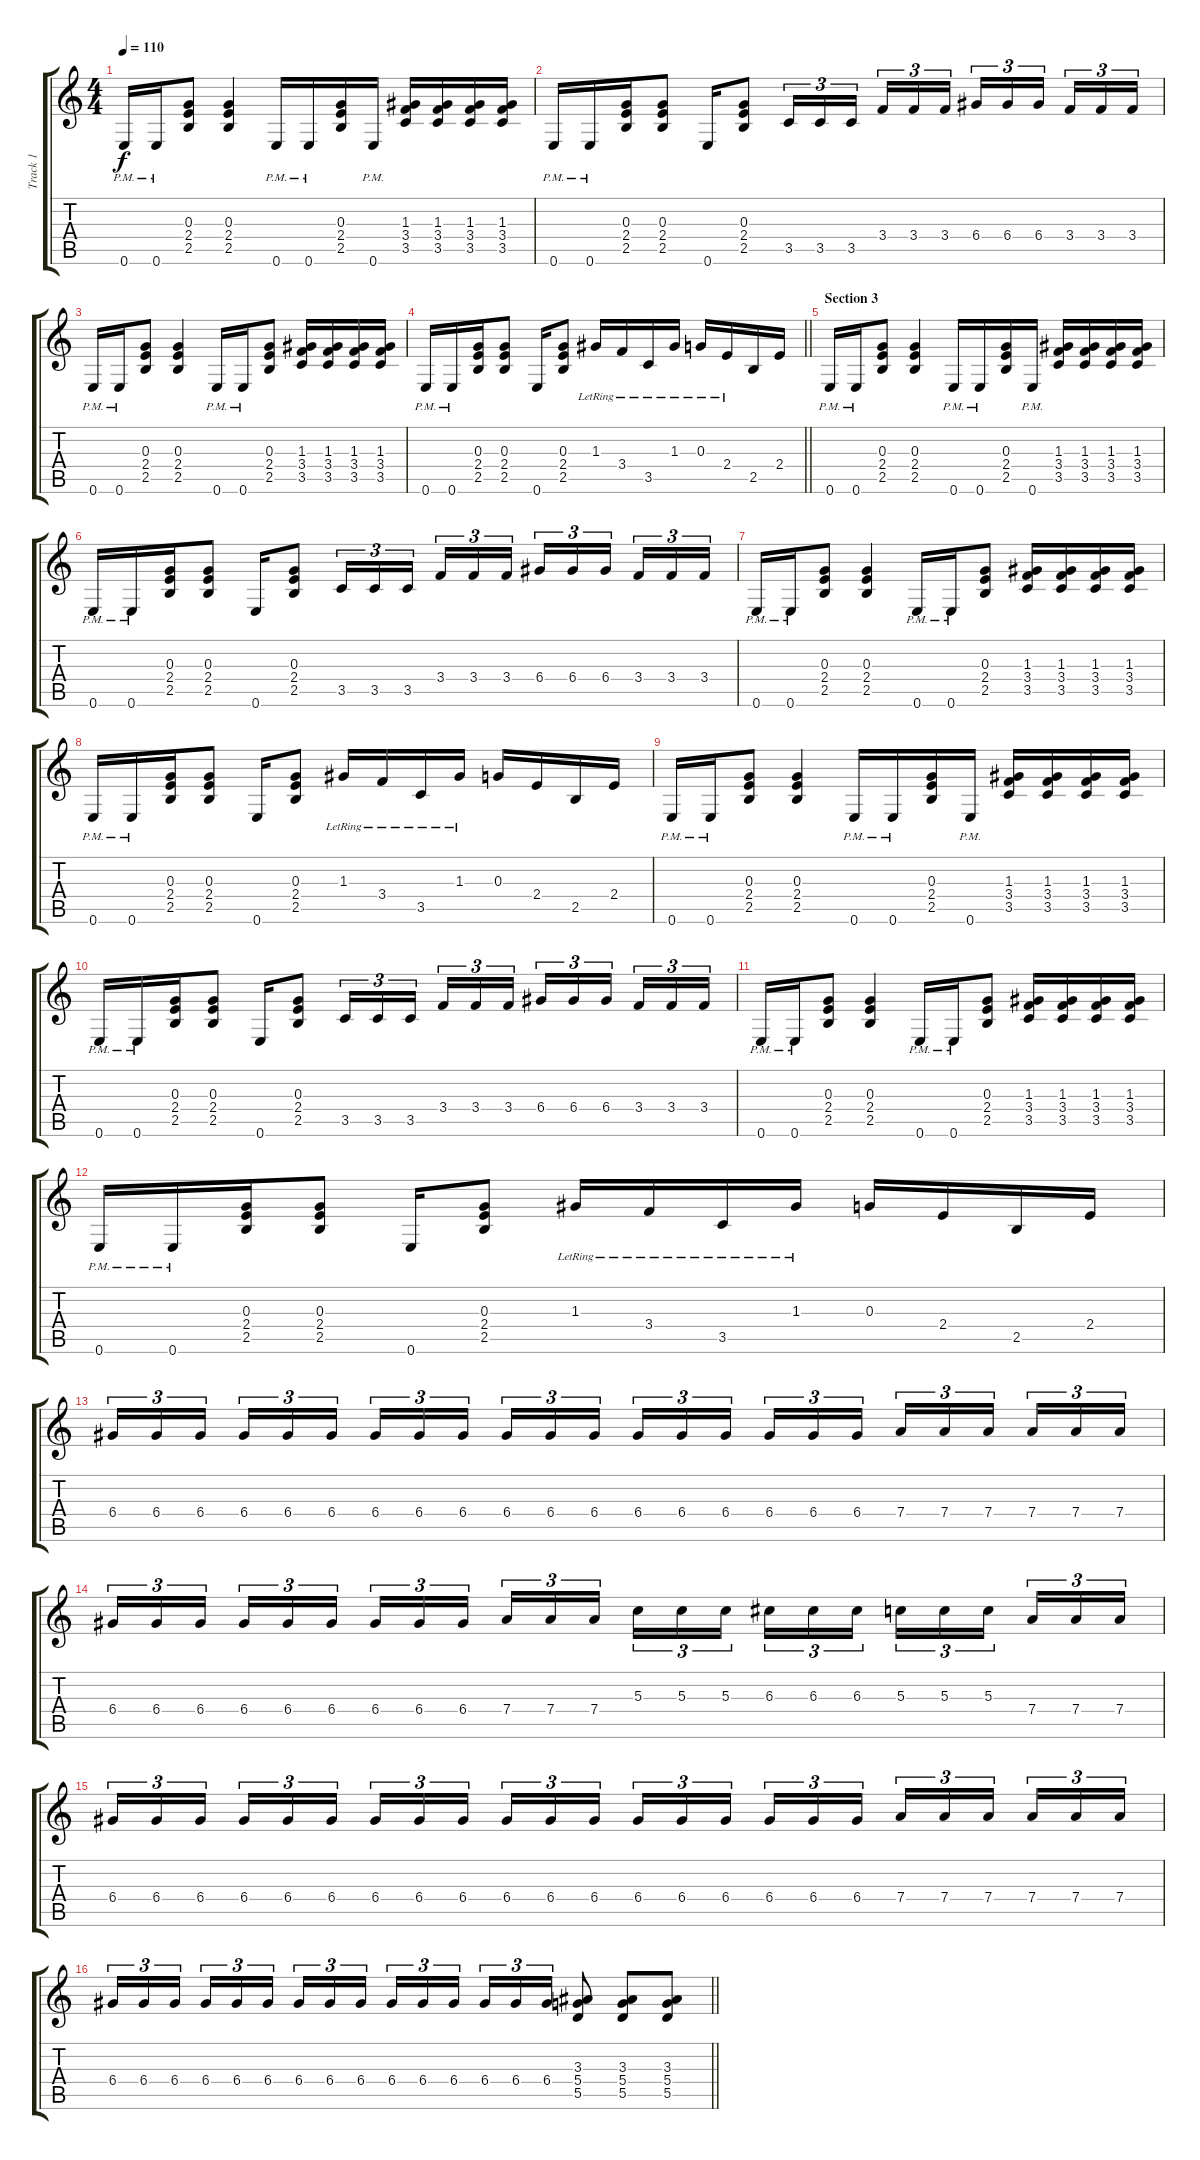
\track ("Track 1" "Track 1") {instrument distortionguitar}
\staff {score tabs}
\tuning (E4 B3 G3 D3 A2 E2) {hide}
\ts (4 4)
\tempo 110
\clef g2
\ks c
0.6{pm}.16{dy f} 0.6{pm}.16 (0.3 2.4 2.5).8 (0.3 2.4 2.5).4 0.6{pm}.16 0.6{pm}.16 (0.3 2.4 2.5).16 0.6{pm}.16 (1.3 3.4 3.5).16 (1.3 3.4 3.5).16 (1.3 3.4 3.5).16 (1.3 3.4 3.5).16 |
0.6{pm}.16 0.6{pm}.16 (0.3 2.4 2.5).16 (0.3 2.4 2.5).8 0.6.16 (0.3 2.4 2.5).8 3.5.16{tu (3 2)} 3.5.16{tu (3 2)} 3.5.16{tu (3 2) beam splitsecondary} 3.4.16{tu (3 2)} 3.4.16{tu (3 2)} 3.4.16{tu (3 2)} 6.4.16{tu (3 2)} 6.4.16{tu (3 2)} 6.4.16{tu (3 2) beam splitsecondary} 3.4.16{tu (3 2)} 3.4.16{tu (3 2)} 3.4.16{tu (3 2)} |
0.6{pm}.16 0.6{pm}.16 (0.3 2.4 2.5).8 (0.3 2.4 2.5).4 0.6{pm}.16 0.6{pm}.16 (0.3 2.4 2.5).8 (1.3 3.4 3.5).16 (1.3 3.4 3.5).16 (1.3 3.4 3.5).16 (1.3 3.4 3.5).16 |
\barLineRight lightlight
0.6{pm}.16 0.6{pm}.16 (0.3 2.4 2.5).16 (0.3 2.4 2.5).8 0.6.16 (0.3 2.4 2.5).8 1.3{lr}.16 3.4{lr}.16 3.5{lr}.16 1.3{lr}.16 0.3{lr}.16 2.4{lr}.16 2.5.16 2.4.16 |
\section ("" "Section 3")
0.6{pm}.16 0.6{pm}.16 (0.3 2.4 2.5).8 (0.3 2.4 2.5).4 0.6{pm}.16 0.6{pm}.16 (0.3 2.4 2.5).16 0.6{pm}.16 (1.3 3.4 3.5).16 (1.3 3.4 3.5).16 (1.3 3.4 3.5).16 (1.3 3.4 3.5).16 |
0.6{pm}.16 0.6{pm}.16 (0.3 2.4 2.5).16 (0.3 2.4 2.5).8 0.6.16 (0.3 2.4 2.5).8 3.5.16{tu (3 2)} 3.5.16{tu (3 2)} 3.5.16{tu (3 2) beam splitsecondary} 3.4.16{tu (3 2)} 3.4.16{tu (3 2)} 3.4.16{tu (3 2)} 6.4.16{tu (3 2)} 6.4.16{tu (3 2)} 6.4.16{tu (3 2) beam splitsecondary} 3.4.16{tu (3 2)} 3.4.16{tu (3 2)} 3.4.16{tu (3 2)} |
0.6{pm}.16 0.6{pm}.16 (0.3 2.4 2.5).8 (0.3 2.4 2.5).4 0.6{pm}.16 0.6{pm}.16 (0.3 2.4 2.5).8 (1.3 3.4 3.5).16 (1.3 3.4 3.5).16 (1.3 3.4 3.5).16 (1.3 3.4 3.5).16 |
0.6{pm}.16 0.6{pm}.16 (0.3 2.4 2.5).16 (0.3 2.4 2.5).8 0.6.16 (0.3 2.4 2.5).8 1.3{lr}.16 3.4{lr}.16 3.5{lr}.16 1.3{lr}.16 0.3.16 2.4.16 2.5.16 2.4.16 |
0.6{pm}.16 0.6{pm}.16 (0.3 2.4 2.5).8 (0.3 2.4 2.5).4 0.6{pm}.16 0.6{pm}.16 (0.3 2.4 2.5).16 0.6{pm}.16 (1.3 3.4 3.5).16 (1.3 3.4 3.5).16 (1.3 3.4 3.5).16 (1.3 3.4 3.5).16 |
0.6{pm}.16 0.6{pm}.16 (0.3 2.4 2.5).16 (0.3 2.4 2.5).8 0.6.16 (0.3 2.4 2.5).8 3.5.16{tu (3 2)} 3.5.16{tu (3 2)} 3.5.16{tu (3 2) beam splitsecondary} 3.4.16{tu (3 2)} 3.4.16{tu (3 2)} 3.4.16{tu (3 2)} 6.4.16{tu (3 2)} 6.4.16{tu (3 2)} 6.4.16{tu (3 2) beam splitsecondary} 3.4.16{tu (3 2)} 3.4.16{tu (3 2)} 3.4.16{tu (3 2)} |
0.6{pm}.16 0.6{pm}.16 (0.3 2.4 2.5).8 (0.3 2.4 2.5).4 0.6{pm}.16 0.6{pm}.16 (0.3 2.4 2.5).8 (1.3 3.4 3.5).16 (1.3 3.4 3.5).16 (1.3 3.4 3.5).16 (1.3 3.4 3.5).16 |
0.6{pm}.16 0.6{pm}.16 (0.3 2.4 2.5).16 (0.3 2.4 2.5).8 0.6.16 (0.3 2.4 2.5).8 1.3{lr}.16 3.4{lr}.16 3.5{lr}.16 1.3{lr}.16 0.3.16 2.4.16 2.5.16 2.4.16 |
6.4.16{tu (3 2)} 6.4.16{tu (3 2)} 6.4.16{tu (3 2) beam splitsecondary} 6.4.16{tu (3 2)} 6.4.16{tu (3 2)} 6.4.16{tu (3 2)} 6.4.16{tu (3 2)} 6.4.16{tu (3 2)} 6.4.16{tu (3 2) beam splitsecondary} 6.4.16{tu (3 2)} 6.4.16{tu (3 2)} 6.4.16{tu (3 2)} 6.4.16{tu (3 2)} 6.4.16{tu (3 2)} 6.4.16{tu (3 2) beam splitsecondary} 6.4.16{tu (3 2)} 6.4.16{tu (3 2)} 6.4.16{tu (3 2)} 7.4.16{tu (3 2)} 7.4.16{tu (3 2)} 7.4.16{tu (3 2) beam splitsecondary} 7.4.16{tu (3 2)} 7.4.16{tu (3 2)} 7.4.16{tu (3 2)} |
6.4.16{tu (3 2)} 6.4.16{tu (3 2)} 6.4.16{tu (3 2) beam splitsecondary} 6.4.16{tu (3 2)} 6.4.16{tu (3 2)} 6.4.16{tu (3 2)} 6.4.16{tu (3 2)} 6.4.16{tu (3 2)} 6.4.16{tu (3 2) beam splitsecondary} 7.4.16{tu (3 2)} 7.4.16{tu (3 2)} 7.4.16{tu (3 2)} 5.3.16{tu (3 2)} 5.3.16{tu (3 2)} 5.3.16{tu (3 2) beam splitsecondary} 6.3.16{tu (3 2)} 6.3.16{tu (3 2)} 6.3.16{tu (3 2)} 5.3.16{tu (3 2)} 5.3.16{tu (3 2)} 5.3.16{tu (3 2) beam splitsecondary} 7.4.16{tu (3 2)} 7.4.16{tu (3 2)} 7.4.16{tu (3 2)} |
6.4.16{tu (3 2)} 6.4.16{tu (3 2)} 6.4.16{tu (3 2) beam splitsecondary} 6.4.16{tu (3 2)} 6.4.16{tu (3 2)} 6.4.16{tu (3 2)} 6.4.16{tu (3 2)} 6.4.16{tu (3 2)} 6.4.16{tu (3 2) beam splitsecondary} 6.4.16{tu (3 2)} 6.4.16{tu (3 2)} 6.4.16{tu (3 2)} 6.4.16{tu (3 2)} 6.4.16{tu (3 2)} 6.4.16{tu (3 2) beam splitsecondary} 6.4.16{tu (3 2)} 6.4.16{tu (3 2)} 6.4.16{tu (3 2)} 7.4.16{tu (3 2)} 7.4.16{tu (3 2)} 7.4.16{tu (3 2) beam splitsecondary} 7.4.16{tu (3 2)} 7.4.16{tu (3 2)} 7.4.16{tu (3 2)} |
\barLineRight lightlight
6.4.16{tu (3 2)} 6.4.16{tu (3 2)} 6.4.16{tu (3 2) beam splitsecondary} 6.4.16{tu (3 2)} 6.4.16{tu (3 2)} 6.4.16{tu (3 2)} 6.4.16{tu (3 2)} 6.4.16{tu (3 2)} 6.4.16{tu (3 2) beam splitsecondary} 6.4.16{tu (3 2)} 6.4.16{tu (3 2)} 6.4.16{tu (3 2)} 6.4.16{tu (3 2)} 6.4.16{tu (3 2)} 6.4.16{tu (3 2)} (3.3 5.4 5.5).8 (3.3 5.4 5.5).8 (3.3 5.4 5.5).8
